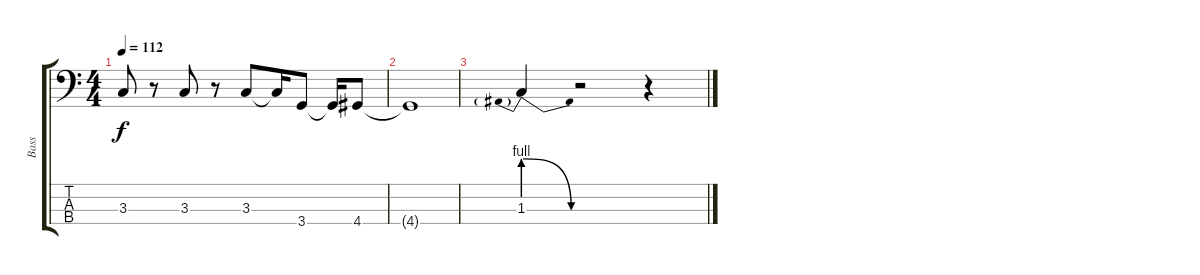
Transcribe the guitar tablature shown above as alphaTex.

\track ("Bass" "Bass") {instrument slapbass1}
\staff {score tabs}
\tuning (G2 D2 A1 E1) {hide}
\ts (4 4)
\tempo 112
\clef f4
\ks c
3.3.8{dy f} r.8 3.3.8 r.8 3.3.8 3.3{t}.16 3.4.8 3.4{t}.16 4.4.8 |
4.4{t}.1 |
1.3{be (prebendrelease 0 4 60 0)}.4 r.2 r.4
